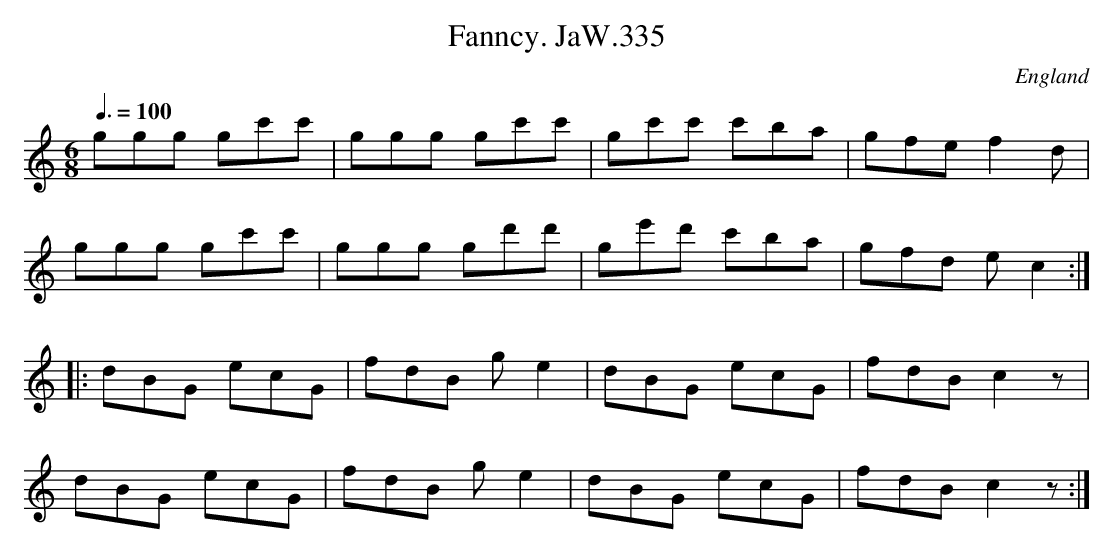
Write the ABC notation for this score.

X:1
T:Fanncy. JaW.335
L:1/8
M:6/8
O:England
Q:3/8=100
K:C
ggg gc'c'|ggg gc'c'|gc'c' c'ba|gfe f2d|!
ggg gc'c'|ggg gd'd'|ge'd' c'ba|gfd ec2:|!
|:dBG ecG|fdB ge2|dBG ecG|fdB c2z|!
dBG ecG|fdB ge2|dBG ecG|fdB c2z:|
